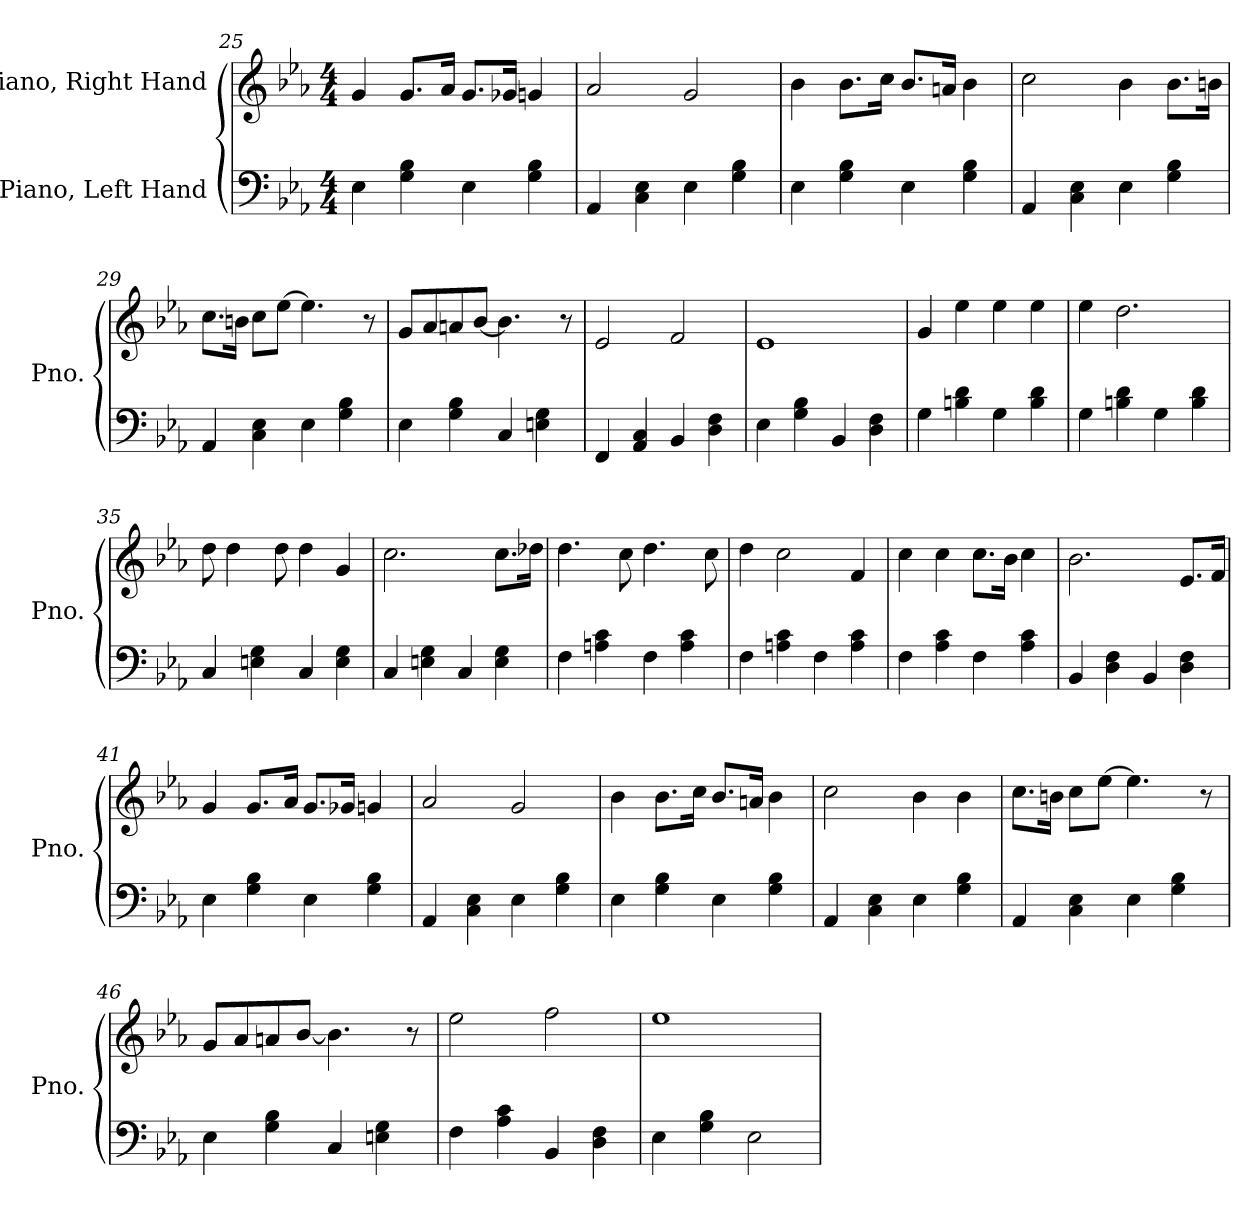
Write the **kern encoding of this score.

**kern	**kern
*part2	*part1
*staff2	*staff1
*I"Piano, Left Hand	*I"Piano, Right Hand
*I'Pno.	*I'Pno.
*clefF4	*clefG2
*k[b-e-a-]	*k[b-e-a-]
*M4/4	*M4/4
=25	=25
4E-\	4g/
4G\ 4B-\	8.g/L
.	16a-/Jk
4E-\	8.g/L
.	16g-X/Jk
4G\ 4B-\	4gn/
=26	=26
4AA-/	2a-/
4C\ 4E-\	.
4E-\	2g/
4G\ 4B-\	.
!!LO:LB:g=z
=27	=27
4E-\	4b-\
4G\ 4B-\	8.b-\L
.	16cc\Jk
4E-\	8.b-/L
.	16an/Jk
4G\ 4B-\	4b-\
=28	=28
4AA-/	2cc\
4C\ 4E-\	.
4E-\	4b-\
4G\ 4B-\	8.b-\L
.	16bn\Jk
=29	=29
4AA-/	8.cc\L
.	16bn\Jk
4C\ 4E-\	8cc\L
.	[8ee-\J
4E-\	4.ee-\]
4G\ 4B-\	.
.	8r
=30	=30
4E-\	8g/L
.	8a-/
4G\ 4B-\	8an/
.	[8b-/J
4C/	4.b-\]
4En\ 4G\	.
.	8r
=31	=31
4FF/	2e-/
4AA-/ 4C/	.
4BB-/	2f/
4D\ 4F\	.
=32	=32
4E-\	1e-
4G\ 4B-\	.
4BB-/	.
4D\ 4F\	.
!!LO:PB:g=z
=33	=33
4G\	4g/
4Bn\ 4d\	4ee-\
4G\	4ee-\
4B\ 4d\	4ee-\
=34	=34
4G\	4ee-\
4Bn\ 4d\	2.dd\
4G\	.
4B\ 4d\	.
=35	=35
4C/	8dd\
.	4dd\
4En\ 4G\	.
.	8dd\
4C/	4dd\
4E\ 4G\	4g/
=36	=36
4C/	2.cc\
4En\ 4G\	.
4C/	.
4E\ 4G\	8.cc\L
.	16dd-X\Jk
=37	=37
4F\	4.dd\
4An\ 4c\	.
.	8cc\
4F\	4.dd\
4A\ 4c\	.
.	8cc\
=38	=38
4F\	4dd\
4An\ 4c\	2cc\
4F\	.
4A\ 4c\	4f/
=39	=39
4F\	4cc\
4A-\ 4c\	4cc\
4F\	8.cc\L
.	16b-\Jk
4A-\ 4c\	4cc\
!!LO:LB:g=z
=40	=40
4BB-/	2.b-\
4D\ 4F\	.
4BB-/	.
4D\ 4F\	8.e-/L
.	16f/Jk
=41	=41
4E-\	4g/
4G\ 4B-\	8.g/L
.	16a-/Jk
4E-\	8.g/L
.	16g-X/Jk
4G\ 4B-\	4gn/
=42	=42
4AA-/	2a-/
4C\ 4E-\	.
4E-\	2g/
4G\ 4B-\	.
=43	=43
4E-\	4b-\
4G\ 4B-\	8.b-\L
.	16cc\Jk
4E-\	8.b-/L
.	16an/Jk
4G\ 4B-\	4b-\
=44	=44
4AA-/	2cc\
4C\ 4E-\	.
4E-\	4b-\
4G\ 4B-\	4b-\
=45	=45
4AA-/	8.cc\L
.	16bn\Jk
4C\ 4E-\	8cc\L
.	[8ee-\J
4E-\	4.ee-\]
4G\ 4B-\	.
.	8r
!!LO:LB:g=z
=46	=46
4E-\	8g/L
.	8a-/
4G\ 4B-\	8an/
.	[8b-/J
4C/	4.b-\]
4En\ 4G\	.
.	8r
=47	=47
4F\	2ee-\
4A-\ 4c\	.
4BB-/	2ff\
4D\ 4F\	.
=48	=48
4E-\	1ee-
4G\ 4B-\	.
2E-\	.
=	=
*-	*-
